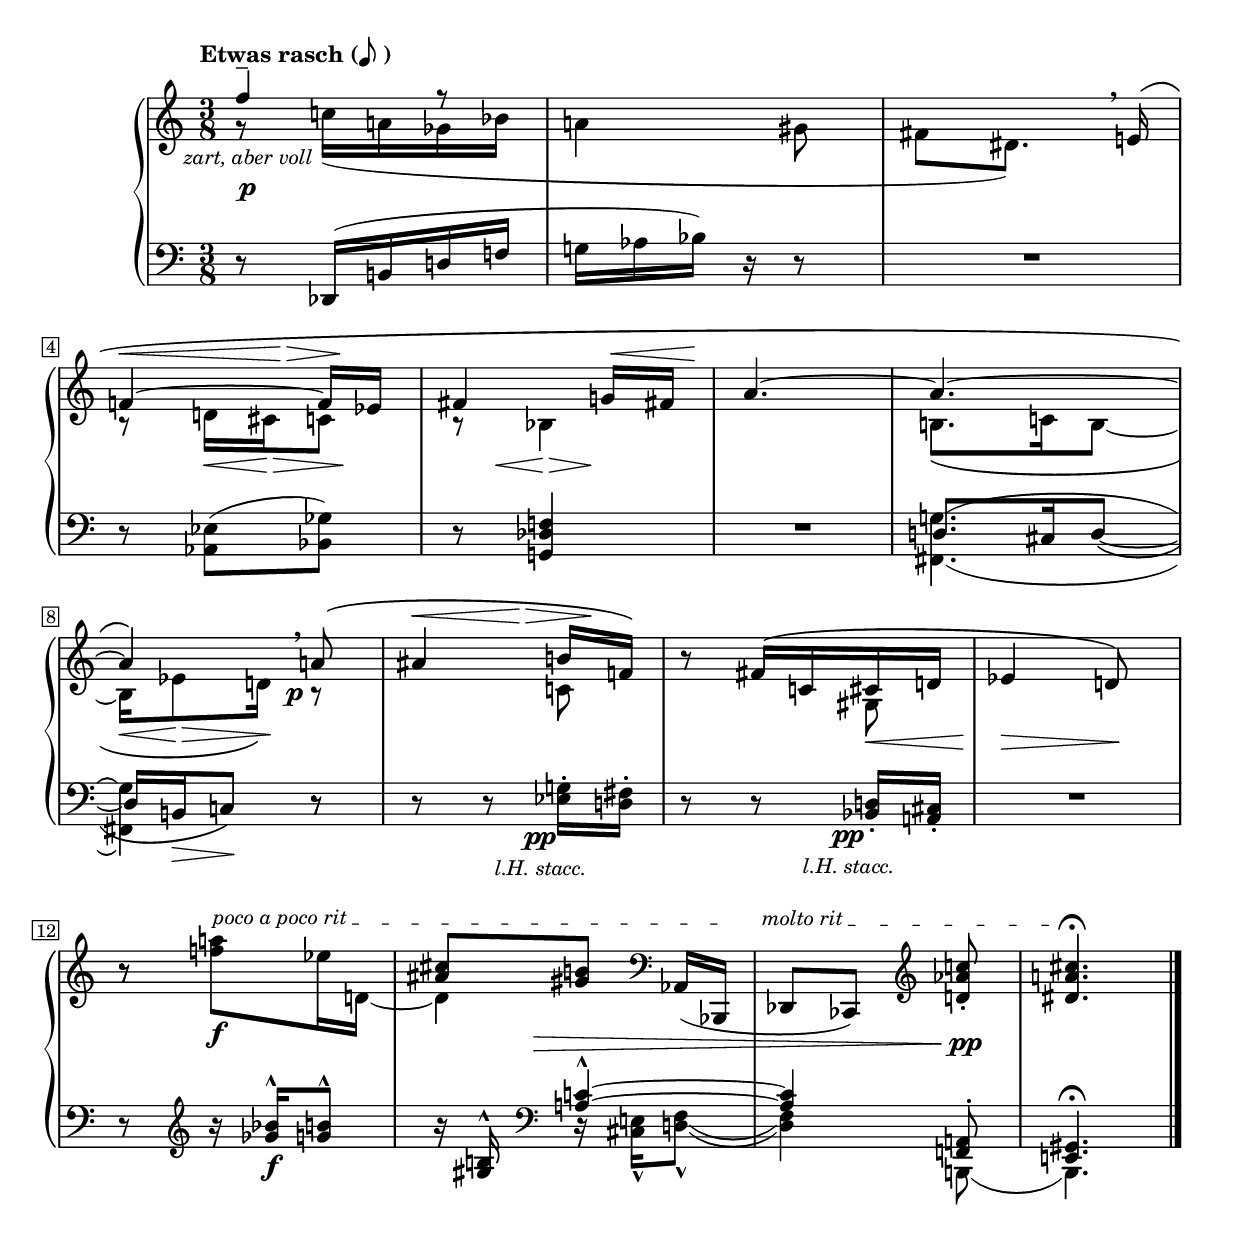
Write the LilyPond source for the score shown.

Global = {
  \key c \major
  \time 3/8
  \include "../global.ly"
}

pocoapocorit = {
  \override TextSpanner.bound-details.left.text = \markup {
    \small\italic "poco a poco rit "
  }
}
moltorit = {
  \override TextSpanner.bound-details.left.text = \markup {
    \small\italic "molto rit "
  }
}

Sopran = \context Voice = "one" \relative c'' {
  \voiceOne
  \override MultiMeasureRest.staff-position = #0
  \override Rest.staff-position = #0
  \stemUp\slurNeutral\tieUp
  \tempo \markup {
    \bold\concat { "Etwas rasch (" { \tiny\note {8} #1 } " )" }
  }
  %1
  | f4^- f8\rest
  | s4.
  | s4 s16
    \shape #'(
      (( -1 . 3.5) (0 . 4) (0 . 3.5) (0 . 3.5))
      (( 0 . 0) (0 . 0) (0 . 0) (0 . 0))
      (( 0 . 2) (0 . 2) (0 . 2) (0 . 2))
    ) PhrasingSlur
    \once\override PhrasingSlur.outside-staff-priority = #300
    e,!16\(
    \break
  | f!4~\tweak shorten-pair #'(0 . 4)^\< f16[\!\tweak shorten-pair #'(-4 . 4)\> ees]\!
  %5
  | fis4
    g!16[^\tweak shorten-pair #'(1 . -2)\< fis]\!
  | a4.~
  | a4.~
    \break
  | a4\)
    \once\override Staff.TextScript.extra-offset = #'(-2.2 . 2.2)
    \once\override PhrasingSlur.outside-staff-priority = #300
    a!8\(_\markup {\dynamic p }
  | ais4\tweak shorten-pair #'(0 . 4)^\< b!16[\!\tweak shorten-pair #'(-4 . 4)\> f!]\)\!
  %10
  | r8 fis16[\( c! cis d!]
  | ees4 d!8\)
    \break
  | r8 s4
  | <ais' cis>8[ <gis b!>] \clef bass aes,,16[( bes,]\moltorit
  | \once\override TextSpanner.extra-offset = #'(-2 . -1.6)
    des8[\startTextSpan ces]) \clef treble <d''! aes' c!>_.
  %15
  | <dis a'! cis>4.\stopTextSpan\fermata
  \fine
}

Alto = \context Voice = "two" \relative c'' {
  \voiceTwo
  \override MultiMeasureRest.staff-position = #0
  \override Rest.staff-position = #0
  \stemDown\slurUp
  %1
  | g8\rest c!16[_( a! ges bes]
  | a!4 gis8
  | fis[ dis8.])\breathe s16
  | b8\rest d!16[ cis c!8]
  %5
  | b\rest bes4
  | s4.
  | \once\override PhrasingSlur.outside-staff-priority = #300
    b!8.[_\( c!16 b8]~
  | b16[\< ees8\!\> d!16\!]\)\breathe b8\rest
  | s4 c!8
  %10
  | s4 gis8
  | s4.
  | r8\pocoapocorit <f''! a!>8_\f[\startTextSpan ees16 d,!~]
  | d4 s16 s\stopTextSpan
}

Tenor = \context Voice = "three" \relative c' {
  \voiceThree
  \override MultiMeasureRest.staff-position = #0
  \override Rest.staff-position = #0
  \phrasingSlurDown\tieDown
  %1
  | s4.*6
  | d,!8.[ cis16
    \shape #'(
      (( 0 . 0) (0 . 0) (0 . 0) (0 . 0))
      (( 0 . -1) (0 . -2) (0 . 0) (0 . 0))
    ) PhrasingSlur
    d8~]\(
  | d16[ b!_\> c!8]\)\! r
  | s4.*4
  %13
  | s8 <a'! c!>4^~^\marcato
  | q4 <f,! a!>8^.
  | <e! gis>4.\fermata
}

Bass = \context Voice = "four" \relative c {
  \voiceFour
  \override MultiMeasureRest.staff-position = #0
  \override Rest.staff-position = #0
  \phrasingSlurNeutral\stemNeutral\slurNeutral\tieNeutral
  %1
  | r8 des,16[( b'! d! f!]
  | g![ aes bes]) r16 r8
  | R1*3/8
  | r8 \stemDown <aes, ees'>[( <bes ges'>])
  %5
  | r8 \stemUp <g! des' f!>4
  | R1*3/8
  | \stemDown
    \override Tie.details.height-limit = #3
    <fis g'!>4.~
  | q4 r8
  | r r
    \once\override Staff.TextScript.extra-offset = #'(-6 . 1)
    <ees' g!>16^._\markup {
      \center-column {
        \line { \dynamic pp }
        \line { \small\italic "l.H. stacc." }
      }
    }
    [ <d! fis>^.]
  %10
  | r8 r \stemUp
    \once\override Staff.TextScript.extra-offset = #'(-6 . 1)
    <bes d!>16_._\markup {
      \center-column {
        \line { \dynamic pp }
        \line { \small\italic "l.H. stacc." }
      }
    }
    [ <a! cis>_.]
  | R1*3/8
  | r8 \clef treble r16 <ges'' bes>^\marcato\f[ <g! b!>8^\marcato]
  | r16 <gis, b!>^\marcato \clef bass r16 \stemDown <cis, e!>_\marcato[ <d! f>8_\marcato_~]
  | q4 b,!8_~
  %15
  | b4.
  \fine
}

centerDynamics = {
  %1
  | \once\override Staff.TextScript.extra-offset = #'(-5 . 3.5)
    s4_\markup {
      \center-column {
        \line { \small\italic "zart, aber voll" }
        \line { \dynamic p }
      }
    } s8
  | s4.*2
  | s8 s16\< s\!\> s32 s\! s16
  %5
  | s s\< s\!\tweak shorten-pair #'(0 . -2)\> s\! s s
  | s4.*4
  %10
  | s8 s s\<
  | s8\!\> s s\!
  | s4.
  | s8 s\tweak shorten-pair #'(-4 . 0)\> s
  | s s s\!\pp
}

\score {
  \new PianoStaff \with { connectArpeggios = ##t }
  <<
    \accidentalStyle Score.piano
    \context Staff = "upper" <<
      \set Staff.midiInstrument = #"acoustic grand"
      \Global
      \clef treble
      \Sopran
      \Alto
    >>
    \context Dynamics <<
      \Global \centerDynamics
    >>
    \context Staff = "lower" <<
      \set Staff.midiInstrument = #"acoustic grand"
      \Global
      \clef bass
      \Tenor
      \Bass
    >>
  >>
  \header {
    %composer = "Arnold Schönberg"
    %opus = "Op. 19"
    title = \markup {
      \fill-line {
        \center-column {
          \line { \abs-fontsize #20 "V." }
        }
      }
    }
    subtitle = #f
  }
  \layout {
    \context {
      \PianoStaff
      % More space between staves in the same PianoStaff
      \override StaffGrouper.staff-staff-spacing.minimum-distance = 14
      %\override TextScript.font-shape = #'italic
    }
  }
  \midi {
    \tempo 4 = 100
  }
}
